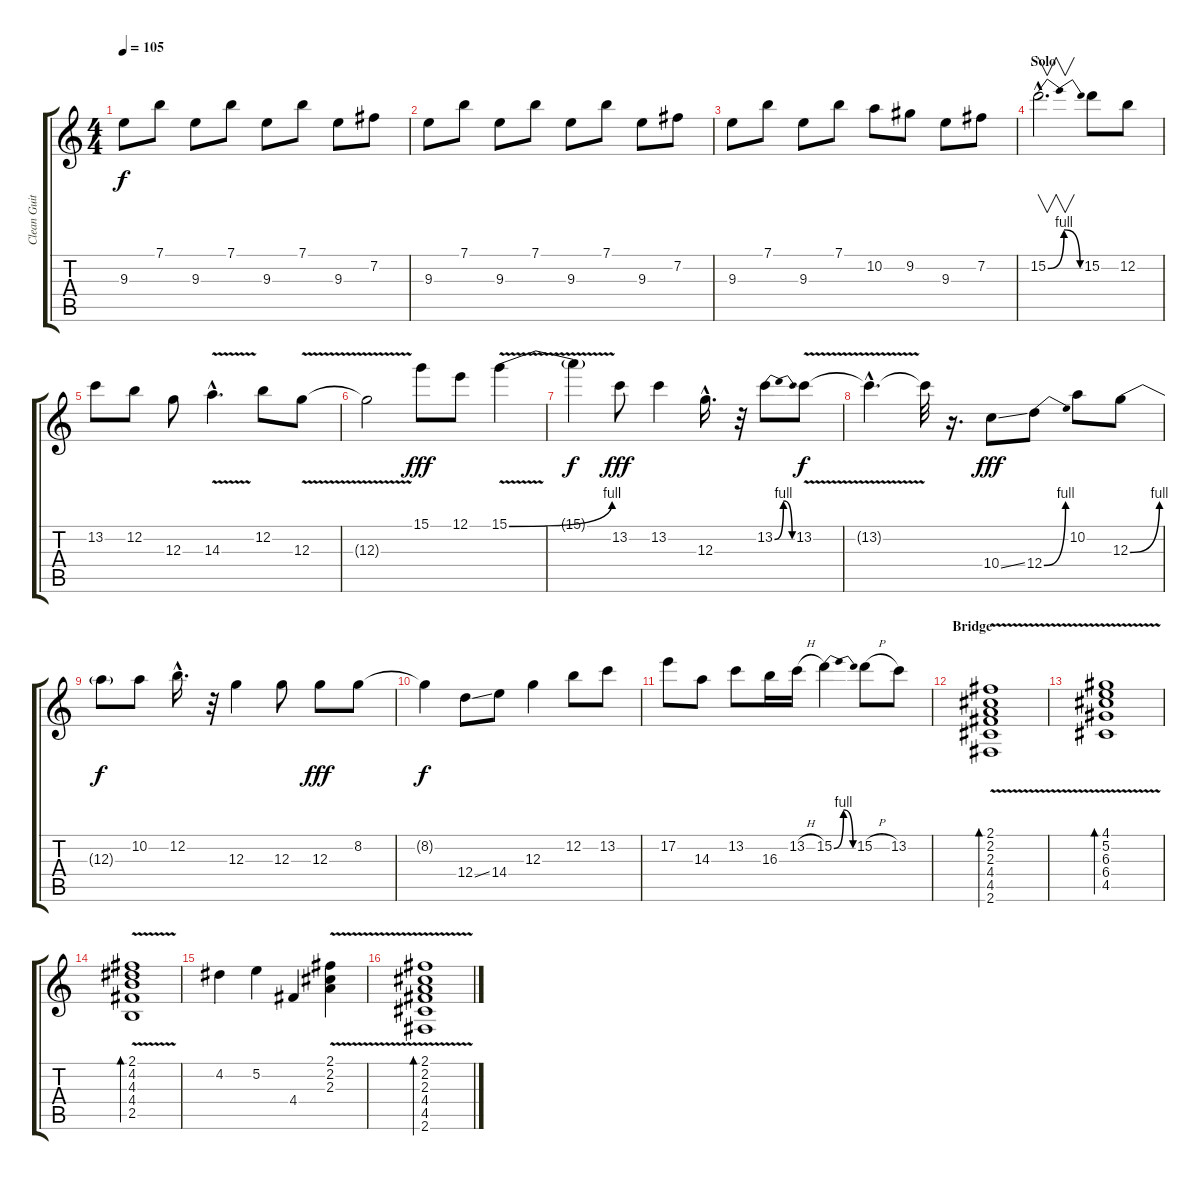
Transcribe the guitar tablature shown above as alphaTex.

\track ("Clean Guitar" "Clean Guit") {instrument electricguitarclean}
\staff {score tabs}
\tuning (E4 B3 G3 D3 A2 E2) {hide}
\ts (4 4)
\tempo 105
\clef g2
\ks c
9.3.8{dy f} 7.1.8 9.3.8 7.1.8 9.3.8 7.1.8 9.3.8 7.2.8 |
9.3.8 7.1.8 9.3.8 7.1.8 9.3.8 7.1.8 9.3.8 7.2.8 |
9.3.8 7.1.8 9.3.8 7.1.8 10.2.8 9.2.8 9.3.8 7.2.8 |
\section ("" "Solo")
15.2{be (bendrelease 0 0 30 4 30 4 60 0) hac}.2{v d volume 16} 15.2.8 12.2.8 |
13.2.8 12.2.8 12.3.8 14.3{v hac}.4{d} 12.2.8 12.3{v}.8 |
12.3{t}.2 15.1.8{dy fff} 12.1.8 15.1{be (bend 0 0 60 4) v}.4 |
15.1{t}.4{dy f} 13.2.8{dy fff} 13.2.4 12.3{hac}.16{d} r.32 13.2{be (bendrelease 0 0 30 4 30 4 60 0)}.8 13.2{v}.8{dy f} |
13.2{hac t}.4{d} 13.2{t}.32 r.16{d} 10.4{ss}.8{dy fff} 12.4{be (bend 0 0 60 4)}.8 10.2.8 12.3{be (bend 0 0 60 4)}.8 |
12.3{t}.8{dy f} 10.2.8 12.2{hac}.16{d} r.32 12.3.4 12.3.8 12.3.8{dy fff} 8.2.8 |
8.2{t}.4{dy f} 12.4{ss}.8 14.4.8 12.3.4 12.2.8 13.2.8 |
17.2.8 14.3.8 13.2.8 16.3.16 13.2{h}.16 15.2{be (bendrelease 0 0 30 4 30 4 60 0)}.4 15.2{h}.8 13.2.8 |
\section ("" "Bridge")
(2.1 2.2 2.3 4.4 4.5 2.6{v}).1{bd 240 volume 11} |
(4.1 5.2 6.3 6.4 4.5{v}).1{bd 240} |
(2.1 4.2 4.3 4.4 2.5{v}).1{bd 240} |
4.2.4 5.2.4 4.4.4 (2.1 2.2{v} 2.3).4 |
(2.1 2.2 2.3 4.4 4.5{v} 2.6).1{bd 240}
